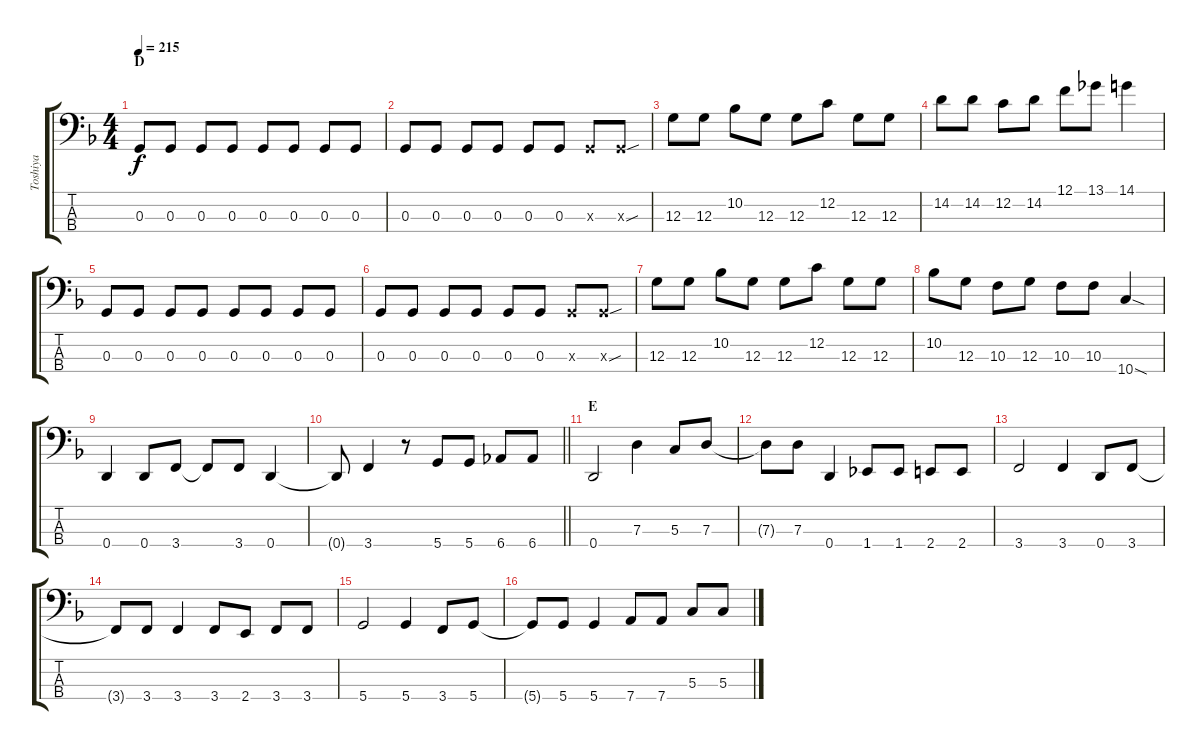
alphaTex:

\track ("Toshiya" "Toshiya") {instrument electricbasspick}
\staff {score tabs}
\tuning (F2 C2 G1 D1) {hide}
\ts (4 4)
\section ("" "D")
\tempo 215
\clef f4
\ks f
0.3.8{dy f} 0.3.8 0.3.8 0.3.8 0.3.8 0.3.8 0.3.8 0.3.8 |
0.3.8 0.3.8 0.3.8 0.3.8 0.3.8 0.3.8 0.3{x}.8 0.3{sou x}.8 |
12.3.8 12.3.8 10.2.8 12.3.8 12.3.8 12.2.8 12.3.8 12.3.8 |
14.2.8 14.2.8 12.2.8 14.2.8 12.1.8 13.1.8 14.1.4 |
0.3.8 0.3.8 0.3.8 0.3.8 0.3.8 0.3.8 0.3.8 0.3.8 |
0.3.8 0.3.8 0.3.8 0.3.8 0.3.8 0.3.8 0.3{x}.8 0.3{sou x}.8 |
12.3.8 12.3.8 10.2.8 12.3.8 12.3.8 12.2.8 12.3.8 12.3.8 |
10.2.8 12.3.8 10.3.8 12.3.8 10.3.8 10.3.8 10.4{sod}.4 |
0.4.4 0.4.8 3.4.8 3.4{t}.8 3.4.8 0.4.4 |
\barLineRight lightlight
0.4{t}.8 3.4.4 r.8 5.4.8 5.4.8 6.4.8 6.4.8 |
\section ("" "E")
0.4.2 7.3.4 5.3.8 7.3.8 |
7.3{t}.8 7.3.8 0.4.4 1.4.8 1.4.8 2.4.8 2.4.8 |
3.4.2 3.4.4 0.4.8 3.4.8 |
3.4{t}.8 3.4.8 3.4.4 3.4.8 2.4.8 3.4.8 3.4.8 |
5.4.2 5.4.4 3.4.8 5.4.8 |
5.4{t}.8 5.4.8 5.4.4 7.4.8 7.4.8 5.3.8 5.3.8
